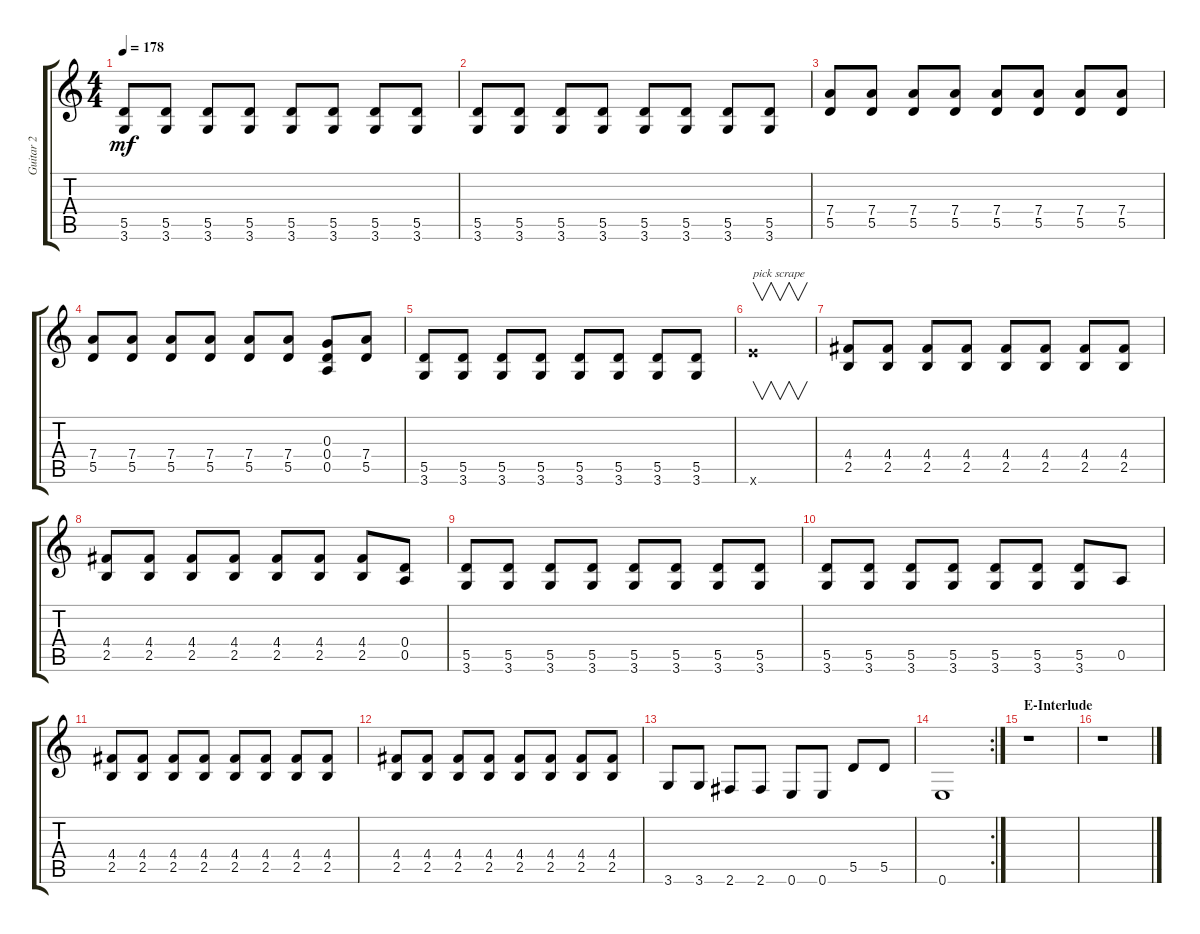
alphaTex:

\track ("Guitar 2" "Guitar 2") {instrument overdrivenguitar}
\staff {score tabs}
\tuning (E4 B3 G3 D3 A2 E2) {hide}
\ts (4 4)
\tempo 178
\clef g2
\ks c
(5.5 3.6).8{dy mf} (5.5 3.6).8 (5.5 3.6).8 (5.5 3.6).8 (5.5 3.6).8 (5.5 3.6).8 (5.5 3.6).8 (5.5 3.6).8 |
(5.5 3.6).8 (5.5 3.6).8 (5.5 3.6).8 (5.5 3.6).8 (5.5 3.6).8 (5.5 3.6).8 (5.5 3.6).8 (5.5 3.6).8 |
(7.4 5.5).8 (7.4 5.5).8 (7.4 5.5).8 (7.4 5.5).8 (7.4 5.5).8 (7.4 5.5).8 (7.4 5.5).8 (7.4 5.5).8 |
(7.4 5.5).8 (7.4 5.5).8 (7.4 5.5).8 (7.4 5.5).8 (7.4 5.5).8 (7.4 5.5).8 (0.3 0.4 0.5).8 (7.4 5.5).8 |
(5.5 3.6).8 (5.5 3.6).8 (5.5 3.6).8 (5.5 3.6).8 (5.5 3.6).8 (5.5 3.6).8 (5.5 3.6).8 (5.5 3.6).8 |
12.6{x}.1{v txt "pick scrape"} |
(4.4 2.5).8 (4.4 2.5).8 (4.4 2.5).8 (4.4 2.5).8 (4.4 2.5).8 (4.4 2.5).8 (4.4 2.5).8 (4.4 2.5).8 |
(4.4 2.5).8 (4.4 2.5).8 (4.4 2.5).8 (4.4 2.5).8 (4.4 2.5).8 (4.4 2.5).8 (4.4 2.5).8 (0.4 0.5).8 |
(5.5 3.6).8 (5.5 3.6).8 (5.5 3.6).8 (5.5 3.6).8 (5.5 3.6).8 (5.5 3.6).8 (5.5 3.6).8 (5.5 3.6).8 |
(5.5 3.6).8 (5.5 3.6).8 (5.5 3.6).8 (5.5 3.6).8 (5.5 3.6).8 (5.5 3.6).8 (5.5 3.6).8 0.5.8 |
(4.4 2.5).8 (4.4 2.5).8 (4.4 2.5).8 (4.4 2.5).8 (4.4 2.5).8 (4.4 2.5).8 (4.4 2.5).8 (4.4 2.5).8 |
(4.4 2.5).8 (4.4 2.5).8 (4.4 2.5).8 (4.4 2.5).8 (4.4 2.5).8 (4.4 2.5).8 (4.4 2.5).8 (4.4 2.5).8 |
3.6.8 3.6.8 2.6.8 2.6.8 0.6.8 0.6.8 5.5.8 5.5.8 |
\rc 2
0.6.1 |
\section ("" "E-Interlude")
r.1 |
r.1
